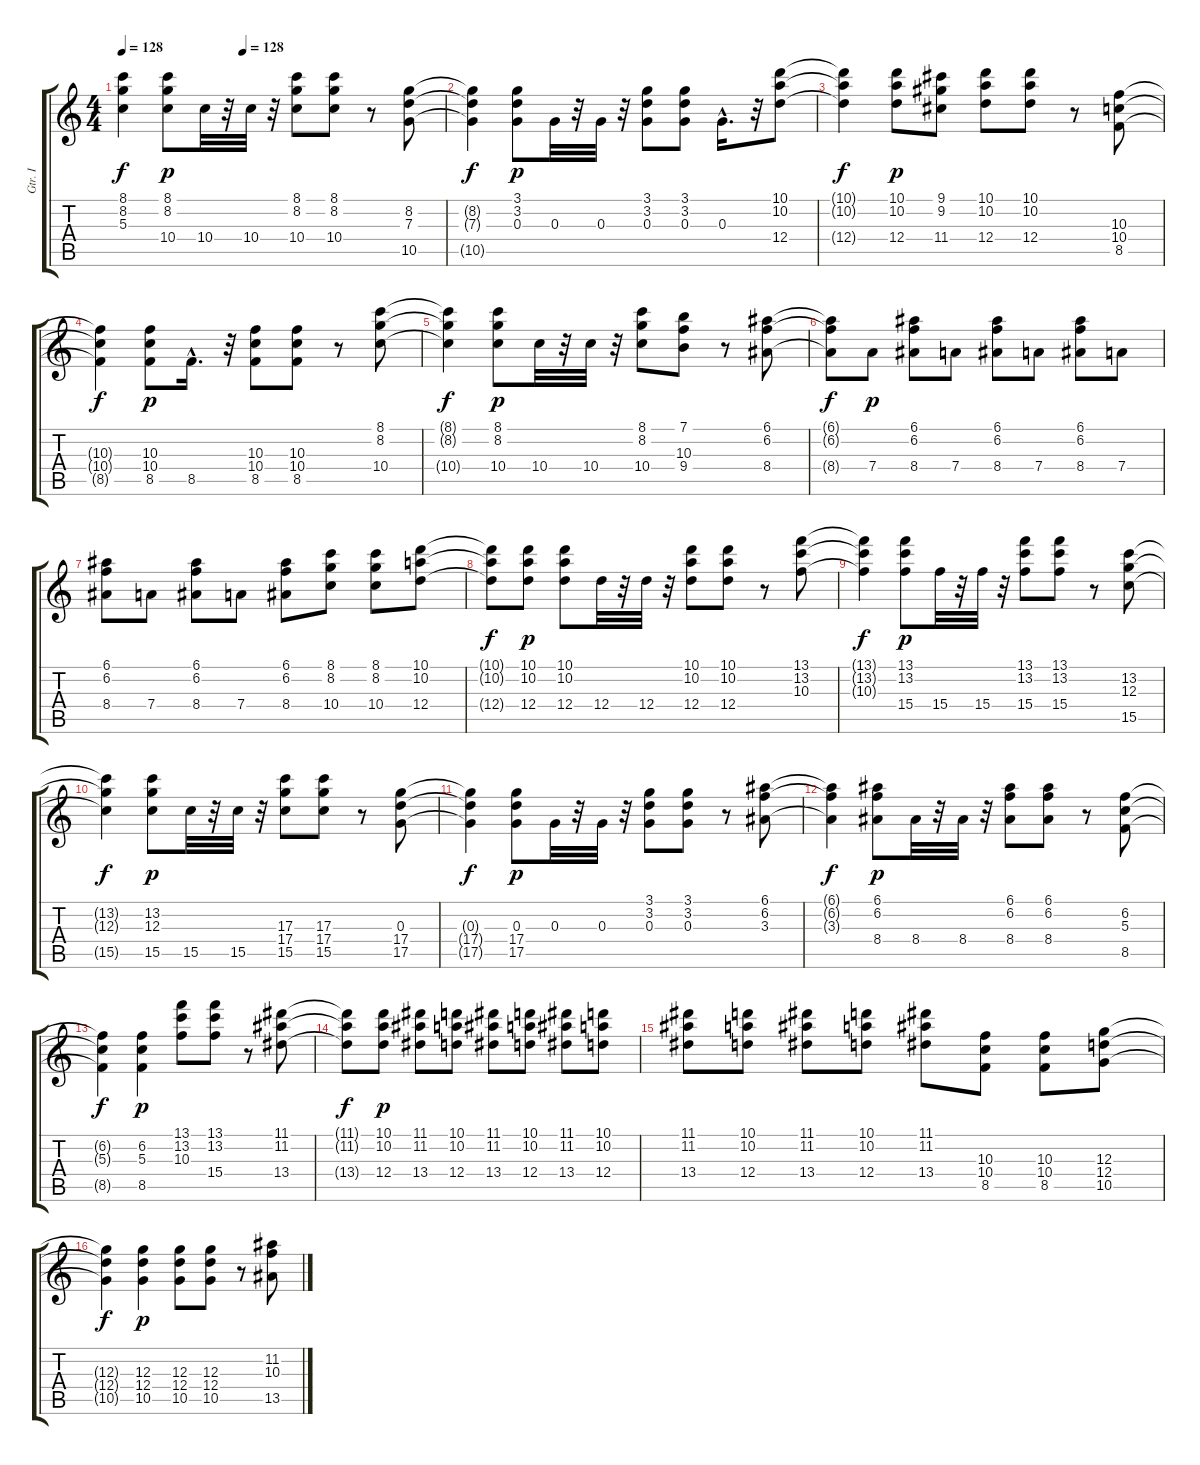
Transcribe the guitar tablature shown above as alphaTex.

\track ("Gtr. I" "Gtr. I") {instrument overdrivenguitar}
\staff {score tabs}
\tuning (E4 B3 G3 D3 A2 E2) {hide}
\ts (4 4)
\tempo 128
\tempo (128 0.375)
\clef g2
\ks c
(8.1{t} 8.2{t} 5.3{t}).4{dy f} (8.1 8.2 10.4).8{dy p} 10.4.32 r.32 10.4.32 r.32 (8.1 8.2 10.4).8 (8.1 8.2 10.4).8 r.8 (8.2 7.3 10.5).8 |
(8.2{t} 7.3{t} 10.5{t}).4{dy f} (3.1 3.2 0.3).8{dy p} 0.3.32 r.32 0.3.32 r.32 (3.1 3.2 0.3).8 (3.1 3.2 0.3).8 0.3{hac}.16{d} r.32 (10.1 10.2 12.4).8 |
(10.1{t} 10.2{t} 12.4{t}).4{dy f} (10.1 10.2 12.4).8{dy p} (9.1 9.2 11.4).8 (10.1 10.2 12.4).8 (10.1 10.2 12.4).8 r.8 (10.3 10.4 8.5).8 |
(10.3{t} 10.4{t} 8.5{t}).4{dy f} (10.3 10.4 8.5).8{dy p} 8.5{hac}.16{d} r.32 (10.3 10.4 8.5).8 (10.3 10.4 8.5).8 r.8 (8.1 8.2 10.4).8 |
(8.1{t} 8.2{t} 10.4{t}).4{dy f} (8.1 8.2 10.4).8{dy p} 10.4.32 r.32 10.4.32 r.32 (8.1 8.2 10.4).8 (7.1 10.3 9.4).8 r.8 (6.1 6.2 8.4).8 |
(6.1{t} 6.2{t} 8.4{t}).8{dy f} 7.4.8{dy p} (6.1 6.2 8.4).8 7.4.8 (6.1 6.2 8.4).8 7.4.8 (6.1 6.2 8.4).8 7.4.8 |
(6.1 6.2 8.4).8 7.4.8 (6.1 6.2 8.4).8 7.4.8 (6.1 6.2 8.4).8 (8.1 8.2 10.4).8 (8.1 8.2 10.4).8 (10.1 10.2 12.4).8 |
(10.1{t} 10.2{t} 12.4{t}).8{dy f} (10.1 10.2 12.4).8{dy p} (10.1 10.2 12.4).8 12.4.32 r.32 12.4.32 r.32 (10.1 10.2 12.4).8 (10.1 10.2 12.4).8 r.8 (13.1 13.2 10.3).8 |
(13.1{t} 13.2{t} 10.3{t}).4{dy f} (13.1 13.2 15.4).8{dy p} 15.4.32 r.32 15.4.32 r.32 (13.1 13.2 15.4).8 (13.1 13.2 15.4).8 r.8 (13.2 12.3 15.5).8 |
(13.2{t} 12.3{t} 15.5{t}).4{dy f} (13.2 12.3 15.5).8{dy p} 15.5.32 r.32 15.5.32 r.32 (17.3 17.4 15.5).8 (17.3 17.4 15.5).8 r.8 (0.3 17.4 17.5).8 |
(0.3{t} 17.4{t} 17.5{t}).4{dy f} (0.3 17.4 17.5).8{dy p} 0.3.32 r.32 0.3.32 r.32 (3.1 3.2 0.3).8 (3.1 3.2 0.3).8 r.8 (6.1 6.2 3.3).8 |
(6.1{t} 6.2{t} 3.3{t}).4{dy f} (6.1 6.2 8.4).8{dy p} 8.4.32 r.32 8.4.32 r.32 (6.1 6.2 8.4).8 (6.1 6.2 8.4).8 r.8 (6.2 5.3 8.5).8 |
(6.2{t} 5.3{t} 8.5{t}).4{dy f} (6.2 5.3 8.5).4{dy p} (13.1 13.2 10.3).8 (13.1 13.2 15.4).8 r.8 (11.1 11.2 13.4).8 |
(11.1{t} 11.2{t} 13.4{t}).8{dy f} (10.1 10.2 12.4).8{dy p} (11.1 11.2 13.4).8 (10.1 10.2 12.4).8 (11.1 11.2 13.4).8 (10.1 10.2 12.4).8 (11.1 11.2 13.4).8 (10.1 10.2 12.4).8 |
(11.1 11.2 13.4).8 (10.1 10.2 12.4).8 (11.1 11.2 13.4).8 (10.1 10.2 12.4).8 (11.1 11.2 13.4).8 (10.3 10.4 8.5).8 (10.3 10.4 8.5).8 (12.3 12.4 10.5).8 |
(12.3{t} 12.4{t} 10.5{t}).4{dy f} (12.3 12.4 10.5).4{dy p} (12.3 12.4 10.5).8 (12.3 12.4 10.5).8 r.8 (11.2 10.3 13.5).8
